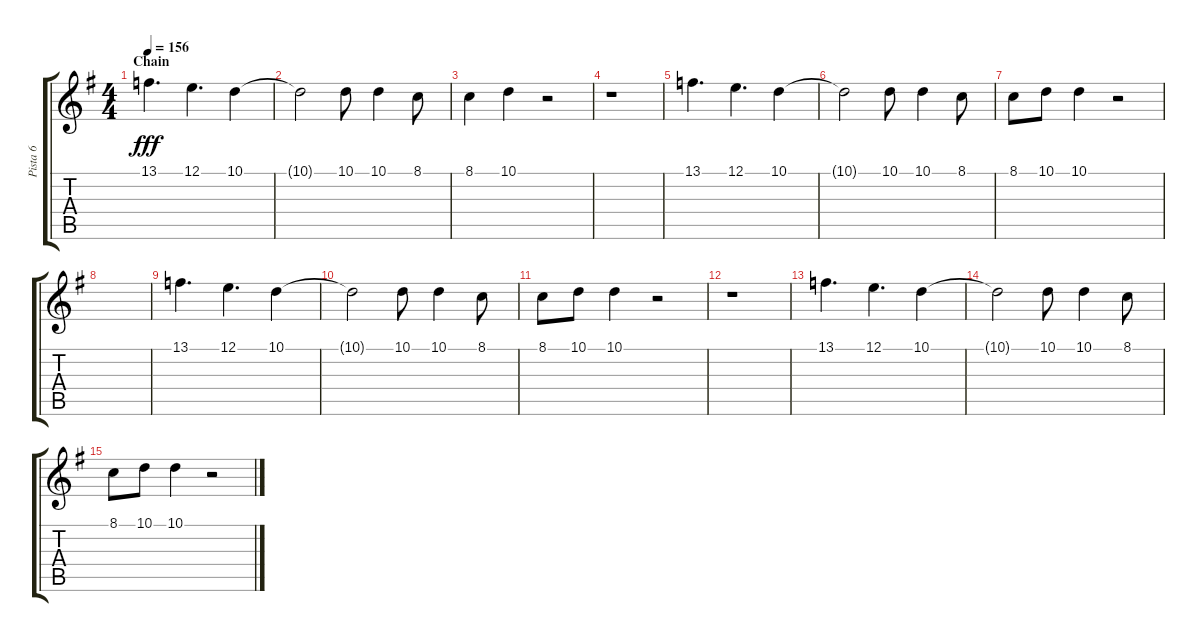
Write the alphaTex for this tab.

\track ("Pista 6" "Pista 6") {instrument choiraahs}
\staff {score tabs}
\tuning (E4 B3 G3 D3 A2 E2) {hide}
\ts (4 4)
\section ("" "Chain")
\tempo 156
\clef g2
\ks eminor
13.1.4{d dy fff volume 14} 12.1.4{d} 10.1.4 |
10.1{t}.2 10.1.8 10.1.4 8.1.8 |
8.1.4 10.1.4 r.2 |
r.1 |
13.1.4{d} 12.1.4{d} 10.1.4 |
10.1{t}.2 10.1.8 10.1.4 8.1.8 |
8.1.8 10.1.8 10.1.4 r.2 |
|
13.1.4{d volume 14} 12.1.4{d} 10.1.4 |
10.1{t}.2 10.1.8 10.1.4 8.1.8 |
8.1.8 10.1.8 10.1.4 r.2 |
r.1 |
13.1.4{d} 12.1.4{d} 10.1.4 |
10.1{t}.2 10.1.8 10.1.4 8.1.8 |
8.1.8 10.1.8 10.1.4 r.2
